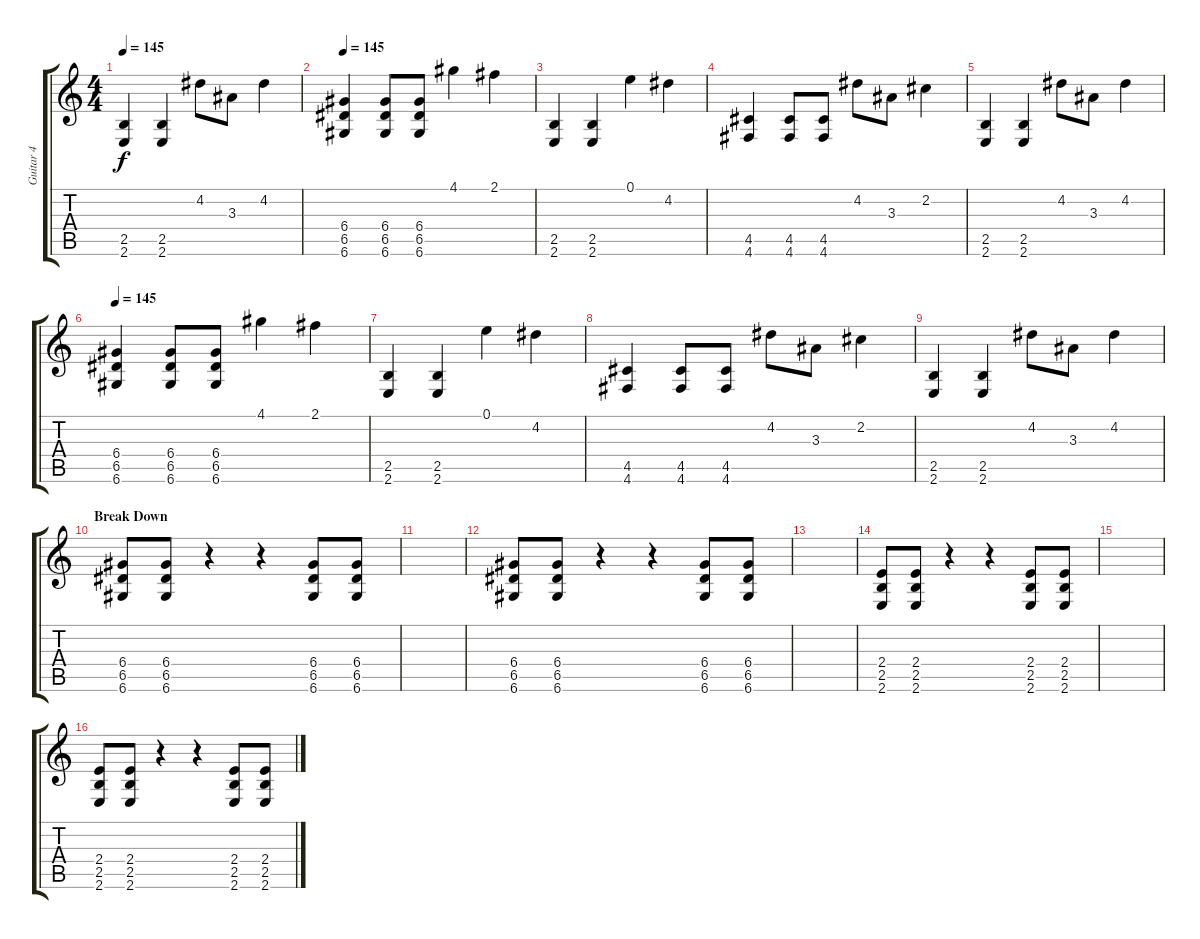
\track ("Guitar 4" "Guitar 4") {instrument overdrivenguitar}
\staff {score tabs}
\tuning (E4 B3 G3 D3 A2 D2) {hide}
\ts (4 4)
\tempo 145
\clef g2
\ks c
(2.5 2.6).4{dy f} (2.5 2.6).4 4.2.8 3.3.8 4.2.4 |
\tempo 145
(6.4 6.5 6.6).4{volume 11} (6.4 6.5 6.6).8 (6.4 6.5 6.6).8 4.1.4 2.1.4 |
(2.5 2.6).4 (2.5 2.6).4 0.1.4 4.2.4 |
(4.5 4.6).4 (4.5 4.6).8 (4.5 4.6).8 4.2.8 3.3.8 2.2.4 |
(2.5 2.6).4 (2.5 2.6).4 4.2.8 3.3.8 4.2.4 |
\tempo 145
(6.4 6.5 6.6).4{volume 11} (6.4 6.5 6.6).8 (6.4 6.5 6.6).8 4.1.4 2.1.4 |
(2.5 2.6).4 (2.5 2.6).4 0.1.4 4.2.4 |
(4.5 4.6).4 (4.5 4.6).8 (4.5 4.6).8 4.2.8 3.3.8 2.2.4 |
(2.5 2.6).4 (2.5 2.6).4 4.2.8 3.3.8 4.2.4 |
\section ("" "Break Down")
(6.4 6.5 6.6).8 (6.4 6.5 6.6).8 r.4 r.4 (6.4 6.5 6.6).8 (6.4 6.5 6.6).8 |
|
(6.4 6.5 6.6).8 (6.4 6.5 6.6).8 r.4 r.4 (6.4 6.5 6.6).8 (6.4 6.5 6.6).8 |
|
(2.4 2.5 2.6).8 (2.4 2.5 2.6).8 r.4 r.4 (2.4 2.5 2.6).8 (2.4 2.5 2.6).8 |
|
(2.4 2.5 2.6).8 (2.4 2.5 2.6).8 r.4 r.4 (2.4 2.5 2.6).8 (2.4 2.5 2.6).8
